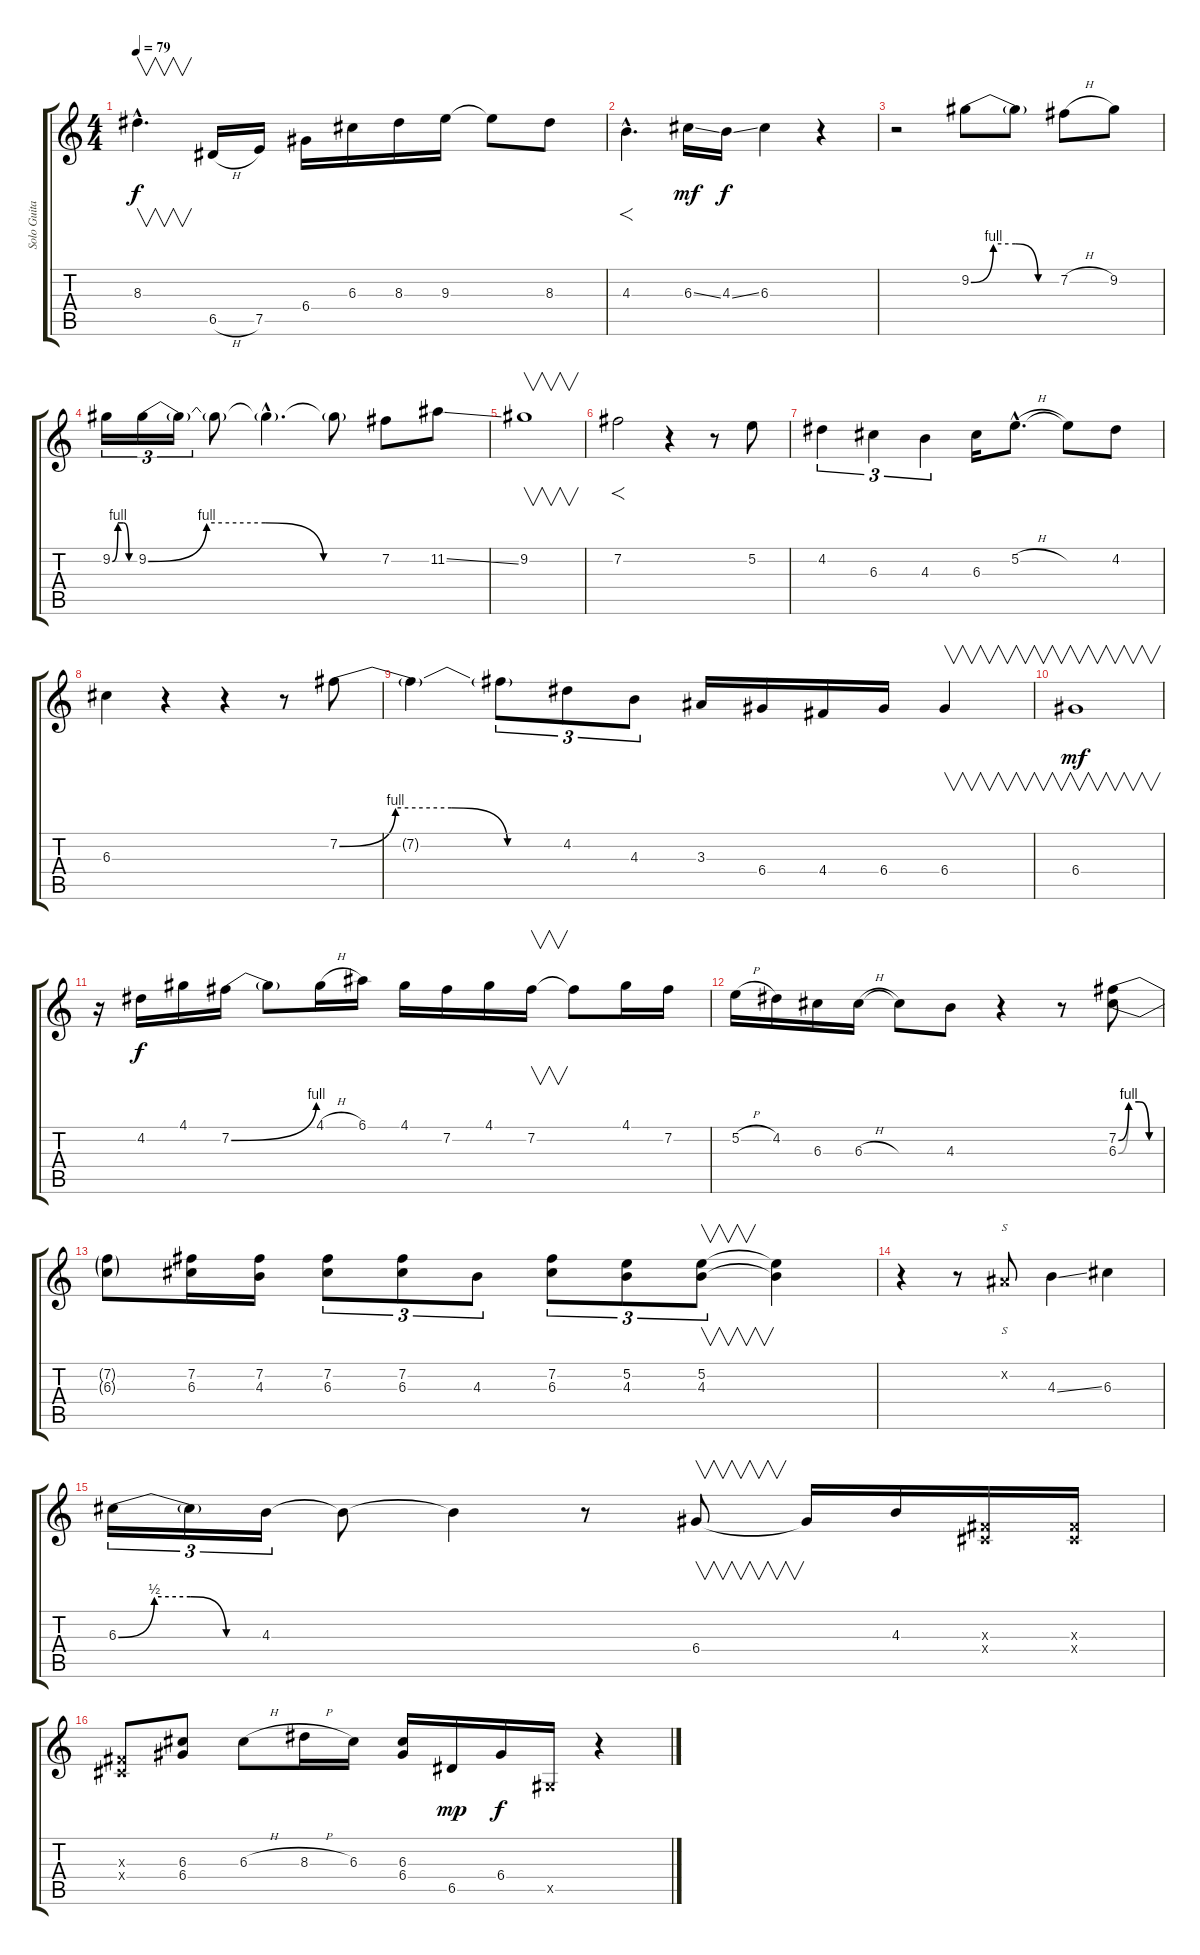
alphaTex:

\track ("Solo Guitar" "Solo Guita") {instrument distortionguitar}
\staff {score tabs}
\tuning (E4 B3 G3 D3 A2 E2) {hide}
\ts (4 4)
\tempo 79
\clef g2
\ks c
8.3{hac}.4{v d dy f} 6.5{h}.16 7.5.16 6.4.16 6.3.16 8.3.16 9.3.16 9.3{t}.8 8.3.8 |
4.3{hac}.4{f d} 6.3{ss}.16{dy mf} 4.3{ss}.16{dy f} 6.3.4 r.4 |
r.2 9.2{be (custom 0 0 15 4 30 4 45 0 60 0)}.8 9.2{t}.8 7.2{h}.8 9.2.8 |
9.2{be (custom 0 0 15 4 30 4 45 0 60 0)}.16{tu (3 2)} 9.2{be (custom 0 0 15 4 30 4 45 0 60 0)}.16{tu (3 2)} 9.2{t}.16{tu (3 2)} 9.2{t}.8 9.2{hac t}.4{d} 9.2{t}.8 7.2.8 11.2{ss}.8 |
9.2.1{v} |
7.2.2{f} r.4 r.8 5.2.8 |
4.2.4{tu (3 2)} 6.3.4{tu (3 2)} 4.3.4{tu (3 2)} 6.3.16 5.2{h hac}.8{d} 5.2{t}.8 4.2.8 |
6.3.4 r.4 r.4 r.8 7.2{be (custom 0 0 15 4 30 4 45 0 60 0)}.8 |
7.2{t}.4 7.2{t}.8{tu (3 2)} 4.2.8{tu (3 2)} 4.3.8{tu (3 2)} 3.3.16 6.4.16 4.4.16 6.4.16 6.4.4{v} |
6.4.1{v dy mf} |
r.16 4.2.16{dy f} 4.1.16 7.2{be (bend 0 0 60 4)}.16 7.2{t}.8 4.1{h}.16 6.1.16 4.1.16 7.2.16 4.1.16 7.2.16{v} 7.2{t}.8 4.1.16 7.2.16 |
5.2{h}.16 4.2.16 6.3.16 6.3{h}.16 6.3{t}.8 4.3.8 r.4 r.8 (7.2{be (custom 0 0 15 4 30 4 45 0 60 0)} 6.3{be (custom 0 0 15 4 30 4 45 0 60 0)}).8 |
(7.2{t} 6.3{t}).8 (7.2 6.3).16 (7.2 4.3).16 (7.2 6.3).8{tu (3 2)} (7.2 6.3).8{tu (3 2)} 4.3.8{tu (3 2)} (7.2 6.3).8{tu (3 2)} (5.2 4.3).8{tu (3 2)} (5.2 4.3).8{v tu (3 2)} (5.2{t} 4.3{t}).4 |
r.4 r.8 -1.2{x}.8{s} 4.3{ss}.4 6.3.4 |
6.3{be (custom 0 0 15 2 30 2 45 0 60 0)}.16{tu (3 2)} 6.3{t}.16{tu (3 2)} 4.3.16{tu (3 2)} 4.3{t}.8 4.3{t}.4 r.8 6.4.8{v} 6.4{t}.16 4.3.16 (-1.3{x} -1.4{x}).16 (-1.3{x} -1.4{x}).16 |
(-1.3{x} -1.4{x}).8 (6.3 6.4).8 6.3{h}.8 8.3{h}.16 6.3.16 (6.3 6.4).16 6.5.16{dy mp} 6.4.16{dy f} -1.5{x}.16 r.4
